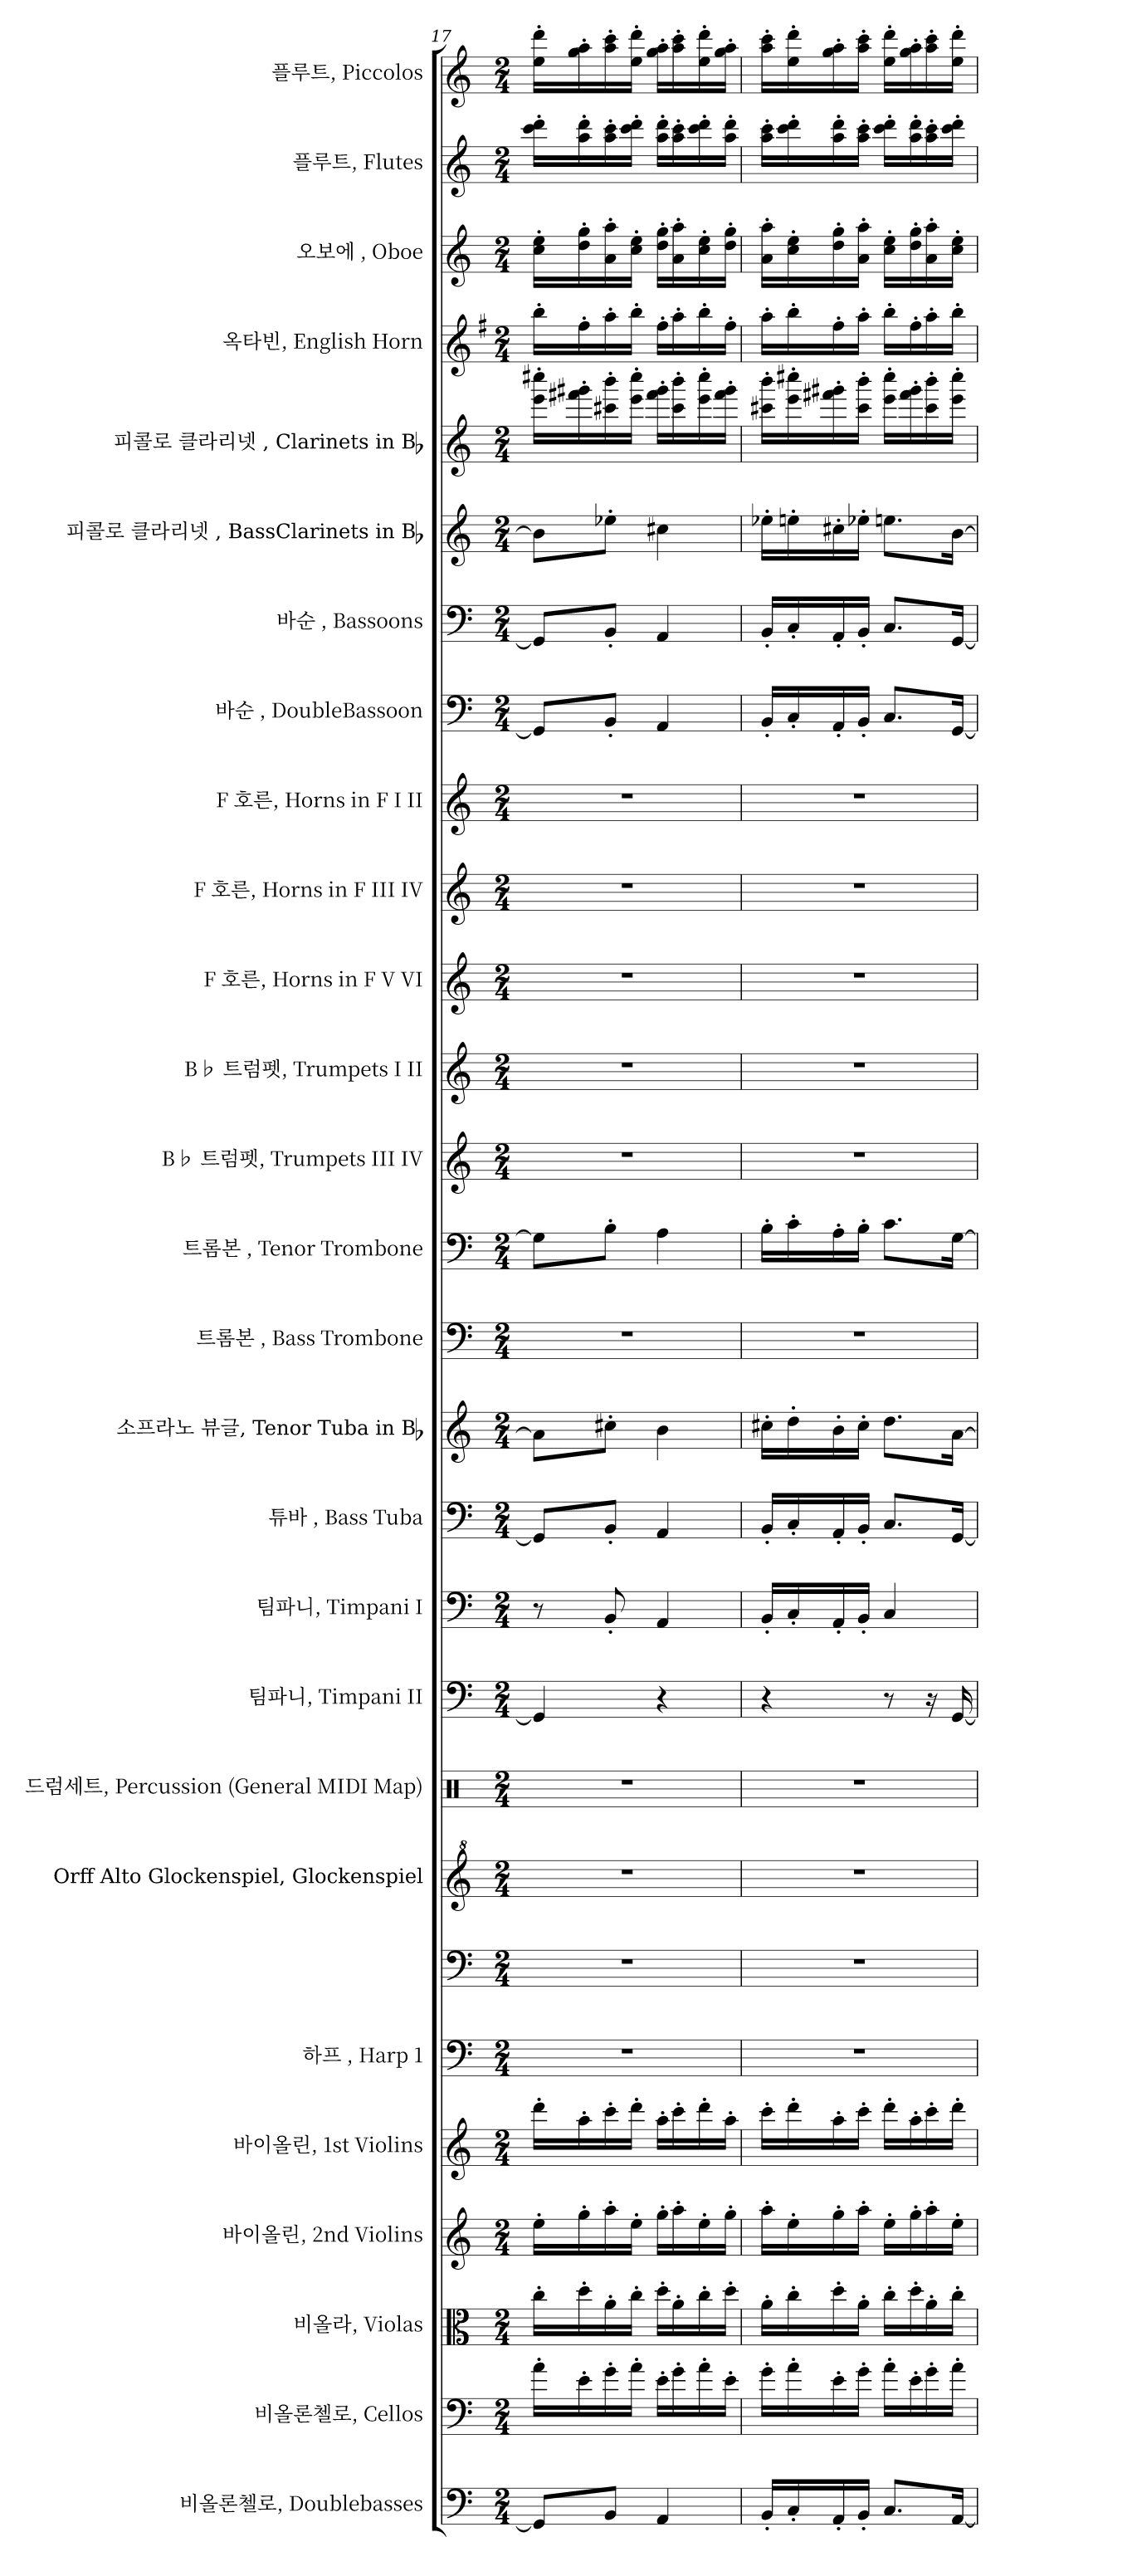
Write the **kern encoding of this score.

**kern	**kern	**kern	**kern	**kern	**kern	**kern	**kern	**kern	**kern	**kern	**kern	**kern	**kern	**kern	**kern	**kern	**kern	**kern	**kern	**kern	**kern	**kern	**kern	**kern	**kern	**kern	**kern
*part27	*part26	*part25	*part24	*part23	*part22	*part22	*part21	*part20	*part19	*part18	*part17	*part16	*part15	*part14	*part13	*part12	*part11	*part10	*part9	*part8	*part7	*part6	*part5	*part4	*part3	*part2	*part1
*staff28	*staff27	*staff26	*staff25	*staff24	*staff23	*staff22	*staff21	*staff20	*staff19	*staff18	*staff17	*staff16	*staff15	*staff14	*staff13	*staff12	*staff11	*staff10	*staff9	*staff8	*staff7	*staff6	*staff5	*staff4	*staff3	*staff2	*staff1
*I"비올론첼로, Doublebasses	*I"비올론첼로, Cellos	*I"비올라, Violas	*I"바이올린, 2nd Violins	*I"바이올린, 1st Violins	*I"하프 , Harp 1	*	*I"Orff Alto Glockenspiel, Glockenspiel	*I"드럼세트, Percussion (General MIDI Map)	*I"팀파니, Timpani II	*I"팀파니, Timpani I	*I"튜바 , Bass Tuba	*I"소프라노 뷰글, Tenor Tuba in Bb	*I"트롬본 , Bass Trombone	*I"트롬본 , Tenor Trombone	*I"B♭ 트럼펫, Trumpets III IV	*I"B♭ 트럼펫, Trumpets I II	*I"F 호른, Horns in F  V  VI	*I"F 호른, Horns in F III IV	*I"F 호른, Horns in F  I  II	*I"바순 , DoubleBassoon	*I"바순 , Bassoons	*I"피콜로 클라리넷 , BassClarinets in Bb	*I"피콜로 클라리넷 , Clarinets in Bb	*I"옥타빈, English Horn	*I"오보에 , Oboe	*I"플루트, Flutes	*I"플루트, Piccolos
*	*	*I'Vlas.	*I'Vlns.	*I'Vlns.	*I'Hrp.	*	*I'O. A. Glk.	*	*I'Timp.	*I'Timp.	*I'Tba.	*	*I'Tbn.	*I'Tbn.	*I'B♭ Tpt.	*I'B♭ Tpt.	*I'F Hn.	*I'F Hn.	*I'F Hn.	*	*I'Bsn.	*	*	*	*I'Ob.	*I'Fl.	*
*clefF4	*clefF4	*clefC3	*clefG2	*clefG2	*clefF4	*clefF4	*clefG^2	*clefX	*clefF4	*clefF4	*clefF4	*clefG2	*clefF4	*clefF4	*clefG2	*clefG2	*clefG2	*clefG2	*clefG2	*clefF4	*clefF4	*clefG2	*clefG2	*clefG2	*clefG2	*clefG2	*clefG2
*	*	*	*	*	*	*	*	*	*	*	*	*	*	*	*ITrd1c2	*ITrd1c2	*ITrd4c7	*ITrd4c7	*ITrd4c7	*	*	*ITrd-5c-8	*ITrd-5c-8	*ITrd4c7	*	*	*
*k[]	*k[]	*k[]	*k[]	*k[]	*k[]	*k[]	*k[]	*k[]	*k[]	*k[]	*k[]	*k[]	*k[]	*k[]	*k[b-e-]	*k[b-e-]	*k[b-]	*k[b-]	*k[b-]	*k[]	*k[]	*k[b-e-a-d-]	*k[b-e-a-d-]	*k[]	*k[]	*k[]	*k[]
*M2/4	*M2/4	*M2/4	*M2/4	*M2/4	*M2/4	*M2/4	*M2/4	*M2/4	*M2/4	*M2/4	*M2/4	*M2/4	*M2/4	*M2/4	*M2/4	*M2/4	*M2/4	*M2/4	*M2/4	*M2/4	*M2/4	*M2/4	*M2/4	*M2/4	*M2/4	*M2/4	*M2/4
=17	=17	=17	=17	=17	=17	=17	=17	=17	=17	=17	=17	=17	=17	=17	=17	=17	=17	=17	=17	=17	=17	=17	=17	=17	=17	=17	=17
8GG/L]	16a'\LL	16cc'\LL	16ee'\LL	16ddd'\LL	2r	2r	2r	2r	4GG/]	8r	8GG/L]	8a\L]	2r	8G\L]	2r	2r	2r	2r	2r	8GG/L]	8GG/L]	8gg\L]	16cccc\' 16aaaan\'LL	16ee'\LL	16cc\' 16ee\'LL	16ccc\' 16ddd\'LL	16ee\' 16ddd\'LL
.	16e'\	16dd'\	16gg'\	16aa'\	.	.	.	.	.	.	.	.	.	.	.	.	.	.	.	.	.	.	16ddddn\' 16eeeen\'	16b'\	16dd\' 16gg\'	16aa\' 16ddd\'	16gg\' 16aa\'
8BB/J	16g'\	16a'\	16aa'\	16ccc'\	.	.	.	.	.	8BB'/	8BB'/J	8cc#X'\J	.	8B'\J	.	.	.	.	.	8BB'/J	8BB'/J	8ccc-X'\J	16aaan\' 16gggg\'	16dd'\	16a\' 16aa\'	16aa\' 16ccc\'	16aa\' 16ccc\'
.	16a'\JJ	16cc'\JJ	16ee'\JJ	16ddd'\JJ	.	.	.	.	.	.	.	.	.	.	.	.	.	.	.	.	.	.	16cccc\' 16aaaa\'JJ	16ee'\JJ	16cc\' 16ee\'JJ	16ccc\' 16ddd\'JJ	16ee\' 16ddd\'JJ
4AA/	16e'\LL	16dd'\LL	16gg'\LL	16aa'\LL	.	.	.	.	4r	4AA/	4AA/	4b\	.	4A\	.	.	.	.	.	4AA/	4AA/	4aan\	16dddd\' 16eeee\'LL	16b'\LL	16dd\' 16gg\'LL	16aa\' 16ddd\'LL	16gg\' 16aa\'LL
.	16g'\	16a'\	16aa'\	16ccc'\	.	.	.	.	.	.	.	.	.	.	.	.	.	.	.	.	.	.	16aaa\' 16gggg\'	16dd'\	16a\' 16aa\'	16aa\' 16ccc\'	16aa\' 16ccc\'
.	16a'\	16cc'\	16ee'\	16ddd'\	.	.	.	.	.	.	.	.	.	.	.	.	.	.	.	.	.	.	16cccc\' 16aaaa\'	16ee'\	16cc\' 16ee\'	16ccc\' 16ddd\'	16ee\' 16ddd\'
.	16e'\JJ	16dd'\JJ	16gg'\JJ	16aa'\JJ	.	.	.	.	.	.	.	.	.	.	.	.	.	.	.	.	.	.	16dddd\' 16eeee\'JJ	16b'\JJ	16dd\' 16gg\'JJ	16aa\' 16ddd\'JJ	16gg\' 16aa\'JJ
!!LO:PB:g=z
=18	=18	=18	=18	=18	=18	=18	=18	=18	=18	=18	=18	=18	=18	=18	=18	=18	=18	=18	=18	=18	=18	=18	=18	=18	=18	=18	=18
16BB'/LL	16g'\LL	16a'\LL	16aa'\LL	16ccc'\LL	2r	2r	2r	2r	4r	16BB'/LL	16BB'/LL	16cc#X'\LL	2r	16B'\LL	2r	2r	2r	2r	2r	16BB'/LL	16BB'/LL	16ccc-X'\LL	16aaan\' 16gggg\'LL	16dd'\LL	16a\' 16aa\'LL	16aa\' 16ccc\'LL	16aa\' 16ccc\'LL
16C'/	16a'\	16cc'\	16ee'\	16ddd'\	.	.	.	.	.	16C'/	16C'/	16dd'\	.	16c'\	.	.	.	.	.	16C'/	16C'/	16cccn'\	16cccc\' 16aaaan\'	16ee'\	16cc\' 16ee\'	16ccc\' 16ddd\'	16ee\' 16ddd\'
16AA'/	16e'\	16dd'\	16gg'\	16aa'\	.	.	.	.	.	16AA'/	16AA'/	16b'\	.	16A'\	.	.	.	.	.	16AA'/	16AA'/	16aan'\	16ddddn\' 16eeeen\'	16b'\	16dd\' 16gg\'	16aa\' 16ddd\'	16gg\' 16aa\'
16BB'/JJ	16g'\JJ	16a'\JJ	16aa'\JJ	16ccc'\JJ	.	.	.	.	.	16BB'/JJ	16BB'/JJ	16cc#'\JJ	.	16B'\JJ	.	.	.	.	.	16BB'/JJ	16BB'/JJ	16ccc-X'\JJ	16aaa\' 16gggg\'JJ	16dd'\JJ	16a\' 16aa\'JJ	16aa\' 16ccc\'JJ	16aa\' 16ccc\'JJ
8.C/L	16a'\LL	16cc'\LL	16ee'\LL	16ddd'\LL	.	.	.	.	8r	4C/	8.C/L	8.dd\L	.	8.c\L	.	.	.	.	.	8.C/L	8.C/L	8.cccn\L	16cccc\' 16aaaa\'LL	16ee'\LL	16cc\' 16ee\'LL	16ccc\' 16ddd\'LL	16ee\' 16ddd\'LL
.	16e'\	16dd'\	16gg'\	16aa'\	.	.	.	.	.	.	.	.	.	.	.	.	.	.	.	.	.	.	16dddd\' 16eeee\'	16b'\	16dd\' 16gg\'	16aa\' 16ddd\'	16gg\' 16aa\'
.	16g'\	16a'\	16aa'\	16ccc'\	.	.	.	.	16r	.	.	.	.	.	.	.	.	.	.	.	.	.	16aaa\' 16gggg\'	16dd'\	16a\' 16aa\'	16aa\' 16ccc\'	16aa\' 16ccc\'
[16AA/Jk	16a'\JJ	16cc'\JJ	16ee'\JJ	16ddd'\JJ	.	.	.	.	[16GG/	.	[16GG/Jk	[16a\Jk	.	[16G\Jk	.	.	.	.	.	[16GG/Jk	[16GG/Jk	[16gg\Jk	16cccc\' 16aaaa\'JJ	16ee'\JJ	16cc\' 16ee\'JJ	16ccc\' 16ddd\'JJ	16ee\' 16ddd\'JJ
=	=	=	=	=	=	=	=	=	=	=	=	=	=	=	=	=	=	=	=	=	=	=	=	=	=	=	=
*-	*-	*-	*-	*-	*-	*-	*-	*-	*-	*-	*-	*-	*-	*-	*-	*-	*-	*-	*-	*-	*-	*-	*-	*-	*-	*-	*-
